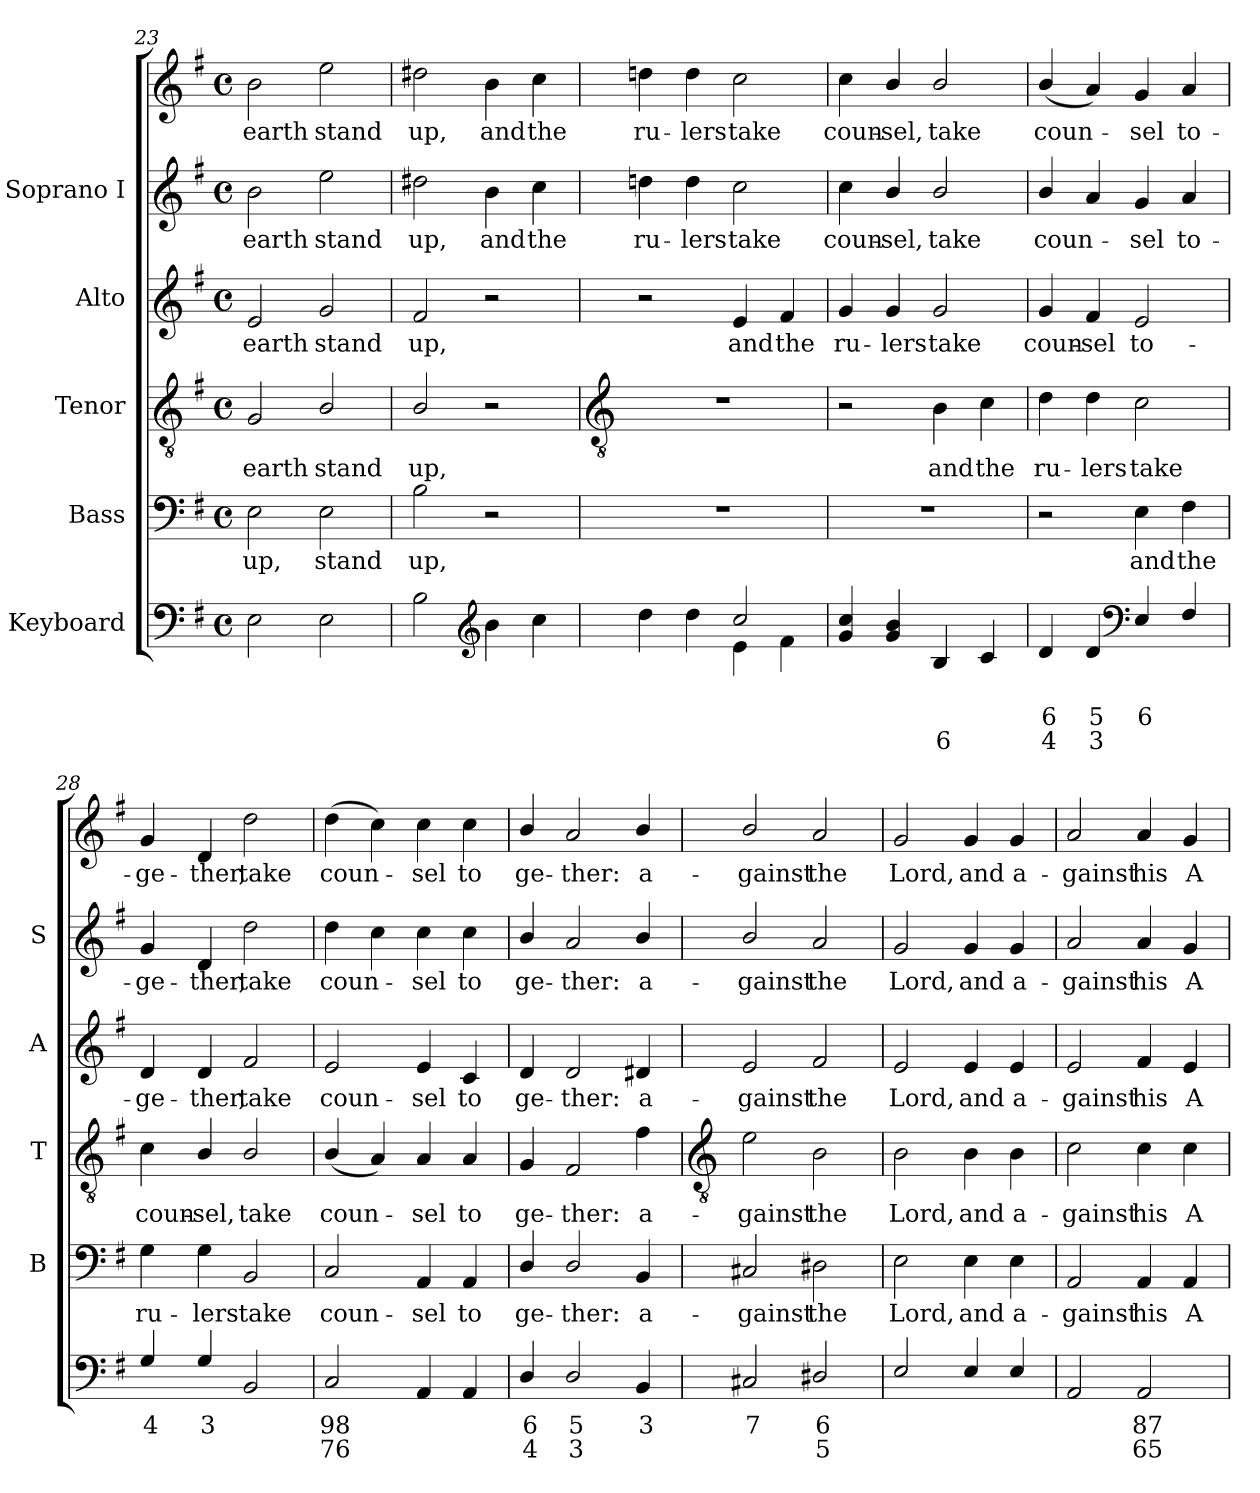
**kern	**text	**text	**kern	**text	**kern	**text	**kern	**text	**kern	**text	**kern	**text
*part5	*part5	*part5	*part4	*part4	*part3	*part3	*part2	*part2	*part1	*part1	*part1	*part1
*staff6	*staff6	*staff6	*staff5	*staff5	*staff4	*staff4	*staff3	*staff3	*staff2	*staff2	*staff1	*staff1
*I"Keyboard	*	*	*I"Bass	*	*I"Tenor	*	*I"Alto	*	*I"Soprano I	*	*	*
*	*	*	*I'B	*	*I'T	*	*I'A	*	*I'S	*	*	*
*clefF4	*	*	*clefF4	*	*clefGv2	*	*clefG2	*	*	*	*clefG2	*
*k[f#]	*	*	*k[f#]	*	*k[f#]	*	*k[f#]	*	*k[f#]	*	*k[f#]	*
*G:	*	*	*G:	*	*G:	*	*G:	*	*G:	*	*G:	*
*M4/4	*	*	*M4/4	*	*M4/4	*	*M4/4	*	*M4/4	*	*M4/4	*
*met(c)	*	*	*met(c)	*	*met(c)	*	*met(c)	*	*met(c)	*	*met(c)	*
=23	=23	=23	=23	=23	=23	=23	=23	=23	=23	=23	=23	=23
*^	*	*	*	*	*	*	*	*	*	*	*	*
!	!	!	!	!	!LO:LY:b	!	!LO:LY:b	!	!LO:LY:b	!	!LO:LY:b	!	!LO:LY:b
2E\	1ryy	.	.	2E	up,	2G	earth	2e	earth	2b	earth	2b	earth
!	!	!	!	!	!LO:LY:b	!	!LO:LY:b	!	!LO:LY:b	!	!LO:LY:b	!	!LO:LY:b
2E\	.	.	.	2E	stand	2B/	stand	2g	stand	2ee	stand	2ee	stand
=24	=24	=24	=24	=24	=24	=24	=24	=24	=24	=24	=24	=24	=24
!	!	!	!	!	!LO:LY:b	!	!LO:LY:b	!	!LO:LY:b	!	!LO:LY:b	!	!LO:LY:b
2B\	2ryy	.	.	2B	up,	2B/	up,	2f#	up,	2dd#X	up,	2dd#X	up,
*clefG2	*	*	*	*	*	*	*	*	*	*	*	*	*
!	!	!	!	!	!	!	!	!	!	!	!LO:LY:b	!	!LO:LY:b
4b\	2ryy	.	.	2r	.	2r	.	2r	.	4b	and	4b	and
!	!	!	!	!	!	!	!	!	!	!	!LO:LY:b	!	!LO:LY:b
4cc\	.	.	.	.	.	.	.	.	.	4cc	the	4cc	the
!!LO:LB:g=z
=25	=25	=25	=25	=25	=25	=25	=25	=25	=25	=25	=25	=25	=25
*	*	*	*	*	*	*clefGv2	*	*	*	*	*	*	*
!	!	!	!	!	!	!	!	!	!	!	!LO:LY:b	!	!LO:LY:b
4dd\	2ryy	.	.	1r	.	1r	.	2r	.	4ddn	ru-	4ddn	ru-
!	!	!	!	!	!	!	!	!	!	!	!LO:LY:b	!	!LO:LY:b
4dd\	.	.	.	.	.	.	.	.	.	4dd	-lers	4dd	-lers
!	!	!	!	!	!	!	!	!	!LO:LY:b	!	!LO:LY:b	!	!LO:LY:b
2cc/	4e\	.	.	.	.	.	.	4e	and	2cc	take	2cc	take
!	!	!	!	!	!	!	!	!	!LO:LY:b	!	!	!	!
.	4f#\	.	.	.	.	.	.	4f#	the	.	.	.	.
=26	=26	=26	=26	=26	=26	=26	=26	=26	=26	=26	=26	=26	=26
!	!	!	!	!	!	!	!	!	!LO:LY:b	!	!LO:LY:b	!	!LO:LY:b
4g 4cc	1ryy	.	.	1r	.	2r	.	4g	ru-	4cc	coun-	4cc	coun-
!	!	!	!	!	!	!	!	!	!LO:LY:b	!	!LO:LY:b	!	!LO:LY:b
4g 4b	.	.	.	.	.	.	.	4g	-lers	4b/	-sel,	4b/	-sel,
!	!	!	!LO:LY:b	!	!	!	!LO:LY:b	!	!LO:LY:b	!	!LO:LY:b	!	!LO:LY:b
4B	.	.	6	.	.	4B	and	2g	take	2b/	take	2b/	take
!	!	!	!	!	!	!	!LO:LY:b	!	!	!	!	!	!
4c	.	.	.	.	.	4c	the	.	.	.	.	.	.
=27	=27	=27	=27	=27	=27	=27	=27	=27	=27	=27	=27	=27	=27
!	!	!LO:LY:b	!LO:LY:b	!	!	!	!LO:LY:b	!	!LO:LY:b	!	!LO:LY:b	!	!LO:LY:b
4d	1ryy	6	4	2r	.	4d	ru-	4g	coun-	4b/	coun-	(<4b/	coun-
!	!	!LO:LY:b	!LO:LY:b	!	!	!	!LO:LY:b	!	!LO:LY:b	!	!	!	!
4d	.	5	3	.	.	4d	-lers	4f#	-sel	4a	.	4a)	.
*clefF4	*	*	*	*	*	*	*	*	*	*	*	*	*
!	!	!LO:LY:b	!	!	!LO:LY:b	!	!LO:LY:b	!	!LO:LY:b	!	!LO:LY:b	!	!LO:LY:b
4E	.	6	.	4E	and	2c	take	2e	to-	4g	sel	4g	sel
!	!	!	!	!	!LO:LY:b	!	!	!	!	!	!LO:LY:b	!	!LO:LY:b
4F#	.	.	.	4F#	the	.	.	.	.	4a	to-	4a	to-
=28	=28	=28	=28	=28	=28	=28	=28	=28	=28	=28	=28	=28	=28
!	!	!LO:LY:b	!	!	!LO:LY:b	!	!LO:LY:b	!	!LO:LY:b	!	!LO:LY:b	!	!LO:LY:b
4G	1ryy	4	.	4G	ru-	4c	coun-	4d	-ge-	4g	-ge-	4g	-ge-
!	!	!LO:LY:b	!	!	!LO:LY:b	!	!LO:LY:b	!	!LO:LY:b	!	!LO:LY:b	!	!LO:LY:b
4G	.	3	.	4G	-lers	4B/	-sel,	4d	-ther,	4d	-ther,	4d	-ther,
!	!	!	!	!	!LO:LY:b	!	!LO:LY:b	!	!LO:LY:b	!	!LO:LY:b	!	!LO:LY:b
2BB	.	.	.	2BB	take	2B/	take	2f#	take	2dd	take	2dd	take
=29	=29	=29	=29	=29	=29	=29	=29	=29	=29	=29	=29	=29	=29
!	!	!LO:LY:b	!LO:LY:b	!	!LO:LY:b	!	!LO:LY:b	!	!LO:LY:b	!	!LO:LY:b	!	!LO:LY:b
2C	1ryy	98	76	2C	coun-	(<4B/	coun-	2e	coun-	4dd	coun-	(>4dd	coun-
.	.	.	.	.	.	4A)	.	.	.	4cc	.	4cc)	.
!	!	!	!	!	!LO:LY:b	!	!LO:LY:b	!	!LO:LY:b	!	!LO:LY:b	!	!LO:LY:b
4AA	.	.	.	4AA	-sel	4A	sel	4e	-sel	4cc	sel	4cc	sel
!	!	!	!	!	!LO:LY:b	!	!LO:LY:b	!	!LO:LY:b	!	!LO:LY:b	!	!LO:LY:b
4AA	.	.	.	4AA	to	4A	to	4c	to	4cc	to	4cc	to
=30	=30	=30	=30	=30	=30	=30	=30	=30	=30	=30	=30	=30	=30
!	!	!LO:LY:b	!LO:LY:b	!	!LO:LY:b	!	!LO:LY:b	!	!LO:LY:b	!	!LO:LY:b	!	!LO:LY:b
4D/	1ryy	6	4	4D/	ge-	4G	ge-	4d	ge-	4b/	ge-	4b/	ge-
!	!	!LO:LY:b	!LO:LY:b	!	!LO:LY:b	!	!LO:LY:b	!	!LO:LY:b	!	!LO:LY:b	!	!LO:LY:b
2D/	.	5	3	2D/	-ther:	2F#	-ther:	2d	-ther:	2a	-ther:	2a	-ther:
!	!	!LO:LY:b	!	!	!LO:LY:b	!	!LO:LY:b	!	!LO:LY:b	!	!LO:LY:b	!	!LO:LY:b
4BB	.	3	.	4BB	a-	4f#	a-	4d#X	a-	4b/	a-	4b/	a-
!!LO:LB:g=z
=31	=31	=31	=31	=31	=31	=31	=31	=31	=31	=31	=31	=31	=31
*	*	*	*	*	*	*clefGv2	*	*	*	*	*	*	*
!	!	!LO:LY:b	!	!	!LO:LY:b	!	!LO:LY:b	!	!LO:LY:b	!	!LO:LY:b	!	!LO:LY:b
2C#X	1ryy	7	.	2C#X	-gainst	2e	-gainst	2e	-gainst	2b/	-gainst	2b/	-gainst
!	!	!LO:LY:b	!LO:LY:b	!	!LO:LY:b	!	!LO:LY:b	!	!LO:LY:b	!	!LO:LY:b	!	!LO:LY:b
2D#X	.	6	5	2D#X	the	2B	the	2f#	the	2a	the	2a	the
=32	=32	=32	=32	=32	=32	=32	=32	=32	=32	=32	=32	=32	=32
!	!	!	!	!	!LO:LY:b	!	!LO:LY:b	!	!LO:LY:b	!	!LO:LY:b	!	!LO:LY:b
2E	1ryy	.	.	2E	Lord,	2B	Lord,	2e	Lord,	2g	Lord,	2g	Lord,
!	!	!	!	!	!LO:LY:b	!	!LO:LY:b	!	!LO:LY:b	!	!LO:LY:b	!	!LO:LY:b
4E	.	.	.	4E	and	4B	and	4e	and	4g	and	4g	and
!	!	!	!	!	!LO:LY:b	!	!LO:LY:b	!	!LO:LY:b	!	!LO:LY:b	!	!LO:LY:b
4E	.	.	.	4E	a-	4B	a-	4e	a-	4g	a-	4g	a-
=33	=33	=33	=33	=33	=33	=33	=33	=33	=33	=33	=33	=33	=33
!	!	!	!	!	!LO:LY:b	!	!LO:LY:b	!	!LO:LY:b	!	!LO:LY:b	!	!LO:LY:b
2AA	1ryy	.	.	2AA	-gainst	2c	-gainst	2e	-gainst	2a	-gainst	2a	-gainst
!	!	!LO:LY:b	!LO:LY:b	!	!LO:LY:b	!	!LO:LY:b	!	!LO:LY:b	!	!LO:LY:b	!	!LO:LY:b
2AA	.	87	65	4AA	his	4c	his	4f#	his	4a	his	4a	his
!	!	!	!	!	!LO:LY:b	!	!LO:LY:b	!	!LO:LY:b	!	!LO:LY:b	!	!LO:LY:b
.	.	.	.	4AA	A-	4c	A-	4e	A-	4g	A-	4g	A-
*v	*v	*	*	*	*	*	*	*	*	*	*	*	*
=	=	=	=	=	=	=	=	=	=	=	=	=
*-	*-	*-	*-	*-	*-	*-	*-	*-	*-	*-	*-	*-
